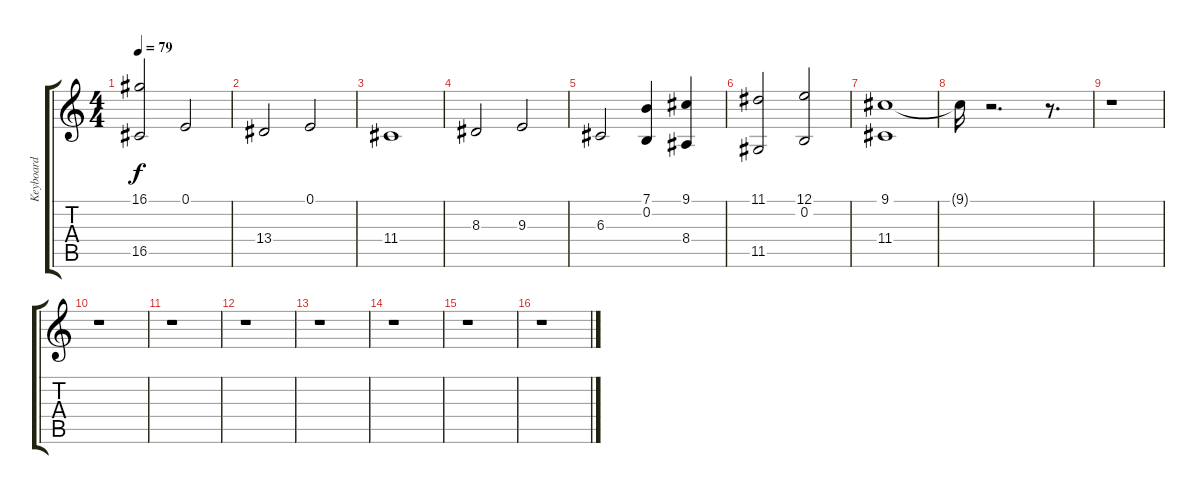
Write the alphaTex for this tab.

\track ("Keyboard" "Keyboard") {instrument stringensemble2}
\staff {score tabs}
\tuning (E4 B3 G3 D3 A2 E2) {hide}
\ts (4 4)
\tempo 79
\clef g2
\ks c
(16.1 16.5).2{dy f} 0.1.2 |
13.4.2 0.1.2 |
11.4.1 |
8.3.2 9.3.2 |
6.3.2 (7.1 0.2).4 (9.1 8.4).4 |
(11.1 11.5).2 (12.1 0.2).2 |
(9.1 11.4).1 |
9.1{t}.16 r.2{d} r.8{d} |
r.1 |
r.1 |
r.1 |
r.1 |
r.1 |
r.1 |
r.1 |
r.1
